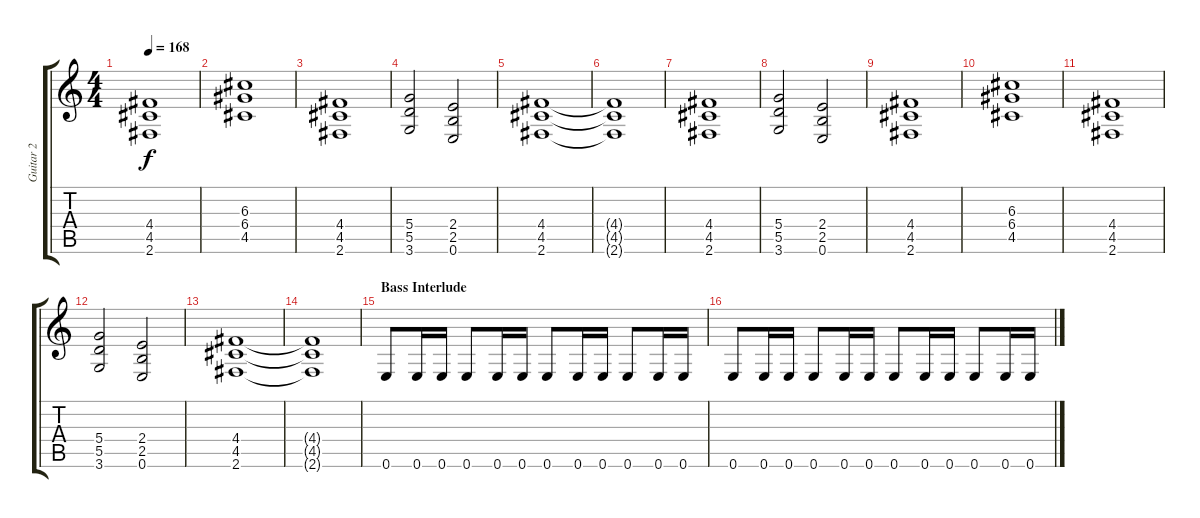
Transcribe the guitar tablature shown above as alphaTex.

\track ("Guitar 2" "Guitar 2") {instrument overdrivenguitar}
\staff {score tabs}
\tuning (E4 B3 G3 D3 A2 E2) {hide}
\ts (4 4)
\tempo 168
\clef g2
\ks c
(4.4 4.5 2.6).1{dy f} |
(6.3 6.4 4.5).1 |
(4.4 4.5 2.6).1 |
(5.4 5.5 3.6).2 (2.4 2.5 0.6).2 |
(4.4 4.5 2.6).1 |
(4.4{t} 4.5{t} 2.6{t}).1 |
(4.4 4.5 2.6).1 |
(5.4 5.5 3.6).2 (2.4 2.5 0.6).2 |
(4.4 4.5 2.6).1 |
(6.3 6.4 4.5).1 |
(4.4 4.5 2.6).1 |
(5.4 5.5 3.6).2 (2.4 2.5 0.6).2 |
(4.4 4.5 2.6).1 |
(4.4{t} 4.5{t} 2.6{t}).1 |
\section ("" "Bass Interlude")
0.6.8 0.6.16 0.6.16 0.6.8 0.6.16 0.6.16 0.6.8 0.6.16 0.6.16 0.6.8 0.6.16 0.6.16 |
0.6.8 0.6.16 0.6.16 0.6.8 0.6.16 0.6.16 0.6.8 0.6.16 0.6.16 0.6.8 0.6.16 0.6.16
